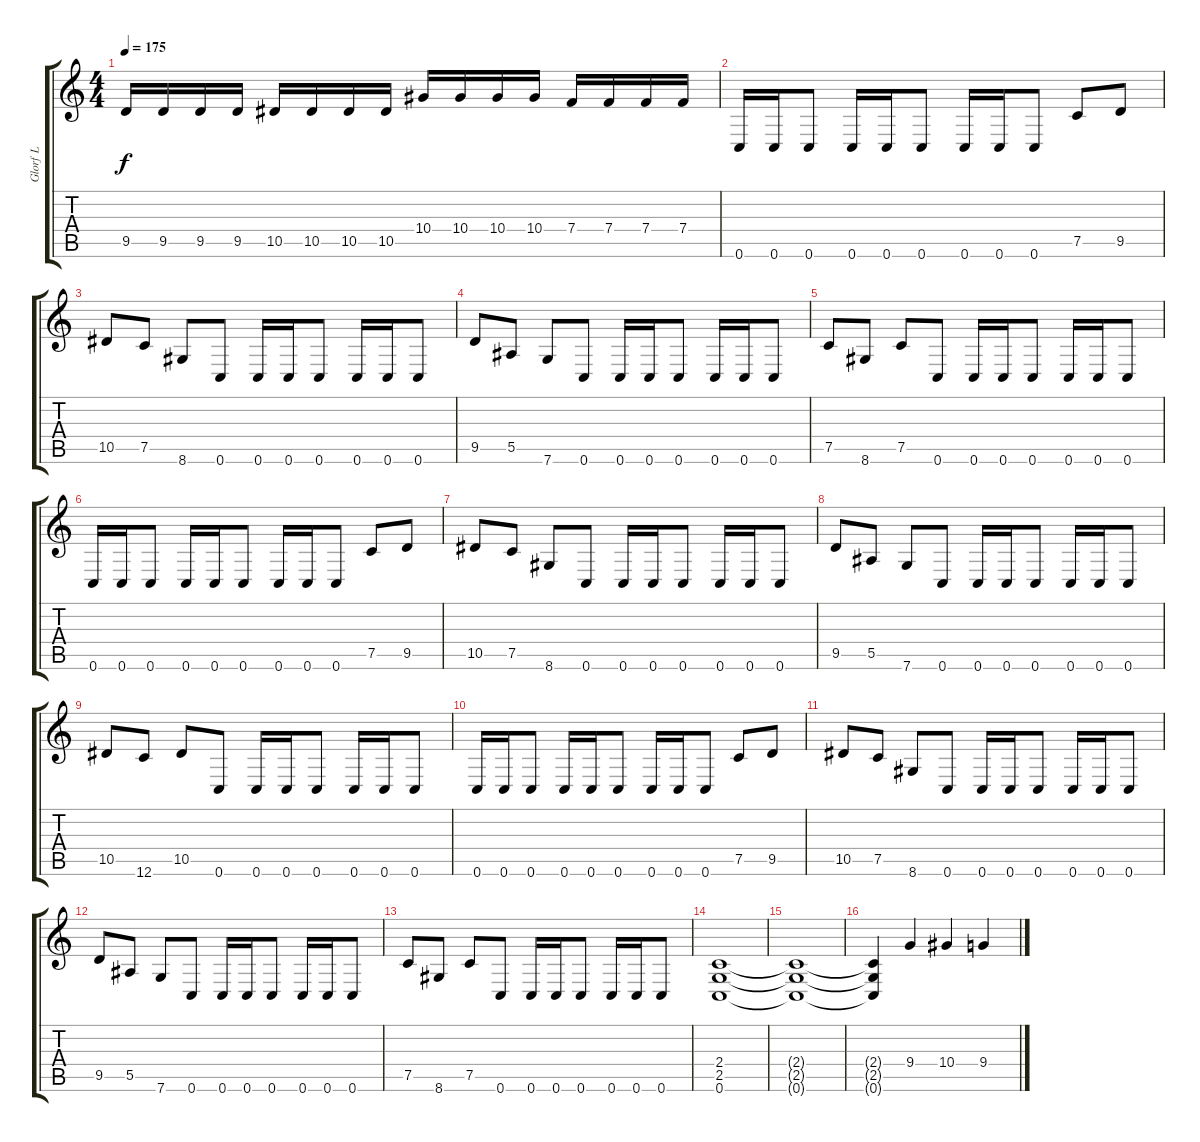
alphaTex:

\track ("Glorf L" "Glorf L") {instrument distortionguitar}
\staff {score tabs}
\tuning (C4 G3 Eb3 Bb2 F2 C2) {hide}
\ts (4 4)
\tempo 175
\clef g2
\ks c
9.5.16{dy f} 9.5.16 9.5.16 9.5.16 10.5.16 10.5.16 10.5.16 10.5.16 10.4.16 10.4.16 10.4.16 10.4.16 7.4.16 7.4.16 7.4.16 7.4.16 |
0.6.16 0.6.16 0.6.8 0.6.16 0.6.16 0.6.8 0.6.16 0.6.16 0.6.8 7.5.8 9.5.8 |
10.5.8 7.5.8 8.6.8 0.6.8 0.6.16 0.6.16 0.6.8 0.6.16 0.6.16 0.6.8 |
9.5.8 5.5.8 7.6.8 0.6.8 0.6.16 0.6.16 0.6.8 0.6.16 0.6.16 0.6.8 |
7.5.8 8.6.8 7.5.8 0.6.8 0.6.16 0.6.16 0.6.8 0.6.16 0.6.16 0.6.8 |
0.6.16 0.6.16 0.6.8 0.6.16 0.6.16 0.6.8 0.6.16 0.6.16 0.6.8 7.5.8 9.5.8 |
10.5.8 7.5.8 8.6.8 0.6.8 0.6.16 0.6.16 0.6.8 0.6.16 0.6.16 0.6.8 |
9.5.8 5.5.8 7.6.8 0.6.8 0.6.16 0.6.16 0.6.8 0.6.16 0.6.16 0.6.8 |
10.5.8 12.6.8 10.5.8 0.6.8 0.6.16 0.6.16 0.6.8 0.6.16 0.6.16 0.6.8 |
0.6.16 0.6.16 0.6.8 0.6.16 0.6.16 0.6.8 0.6.16 0.6.16 0.6.8 7.5.8 9.5.8 |
10.5.8 7.5.8 8.6.8 0.6.8 0.6.16 0.6.16 0.6.8 0.6.16 0.6.16 0.6.8 |
9.5.8 5.5.8 7.6.8 0.6.8 0.6.16 0.6.16 0.6.8 0.6.16 0.6.16 0.6.8 |
7.5.8 8.6.8 7.5.8 0.6.8 0.6.16 0.6.16 0.6.8 0.6.16 0.6.16 0.6.8 |
(2.4 2.5 0.6).1 |
(2.4{t} 2.5{t} 0.6{t}).1 |
(2.4{t} 2.5{t} 0.6{t}).4 9.4.4 10.4.4 9.4.4
